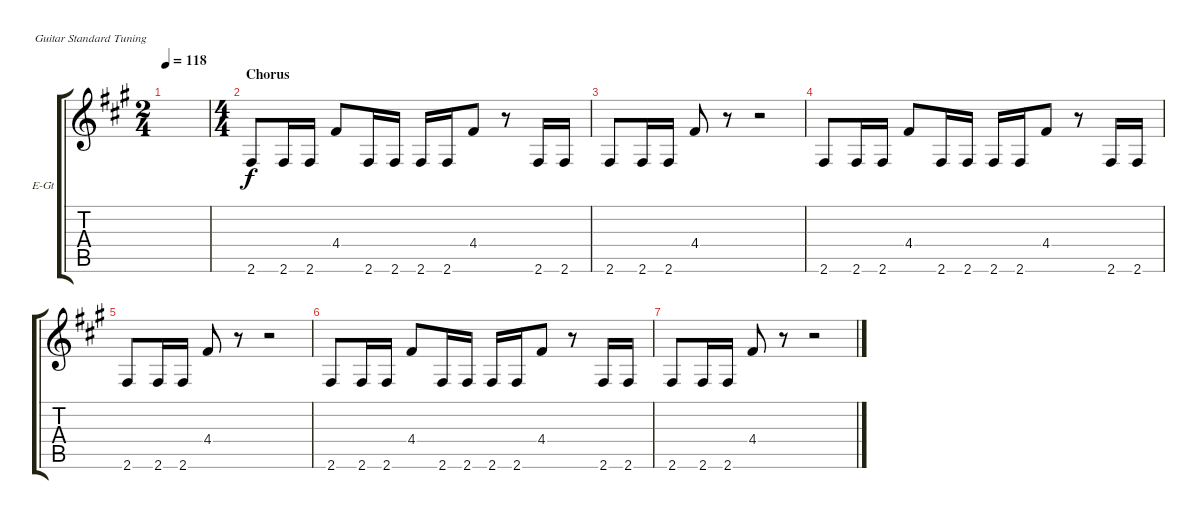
\defaultSystemsLayout 4
\bracketExtendMode groupsimilarinstruments
\firstSystemTrackNameOrientation horizontal
\otherSystemsTrackNameOrientation horizontal
\track ("VINNIE VINCENT RHYTHM" "E-Gt") {solo instrument distortionguitar}
\staff {score tabs}
\tuning (E4 B3 G3 D3 A2 E2)
\ts (2 4)
\tempo 118
\clef g2
\scale
0.410405
\ks a
|
\ts (4 4)
\section ("" "Chorus")
\scale
0.410405 2.6.8 2.6.16 2.6.16 4.4.8 2.6.16 2.6.16 2.6.16 2.6.16 4.4.8 r.8 2.6.16 2.6.16 |
\scale
0.333333 2.6.8 2.6.16 2.6.16 4.4.8 r.8 r.2 |
\scale
0.333333 2.6.8 2.6.16 2.6.16 4.4.8 2.6.16 2.6.16 2.6.16 2.6.16 4.4.8 r.8 2.6.16 2.6.16 |
\scale
0.333333 2.6.8 2.6.16 2.6.16 4.4.8 r.8 r.2 |
\scale
0.333333 2.6.8 2.6.16 2.6.16 4.4.8 2.6.16 2.6.16 2.6.16 2.6.16 4.4.8 r.8 2.6.16 2.6.16 |
\scale
0.333333 2.6.8 2.6.16 2.6.16 4.4.8 r.8 r.2 |
\scale
0.333333 |
\scale
0.333333 |
\scale
0.333333 |
\scale
0.333333 |
\scale
0.333333 |
\scale
0.333333 |
\scale
0.333333 |
\scale
0.333333 |
\scale
0.333333
